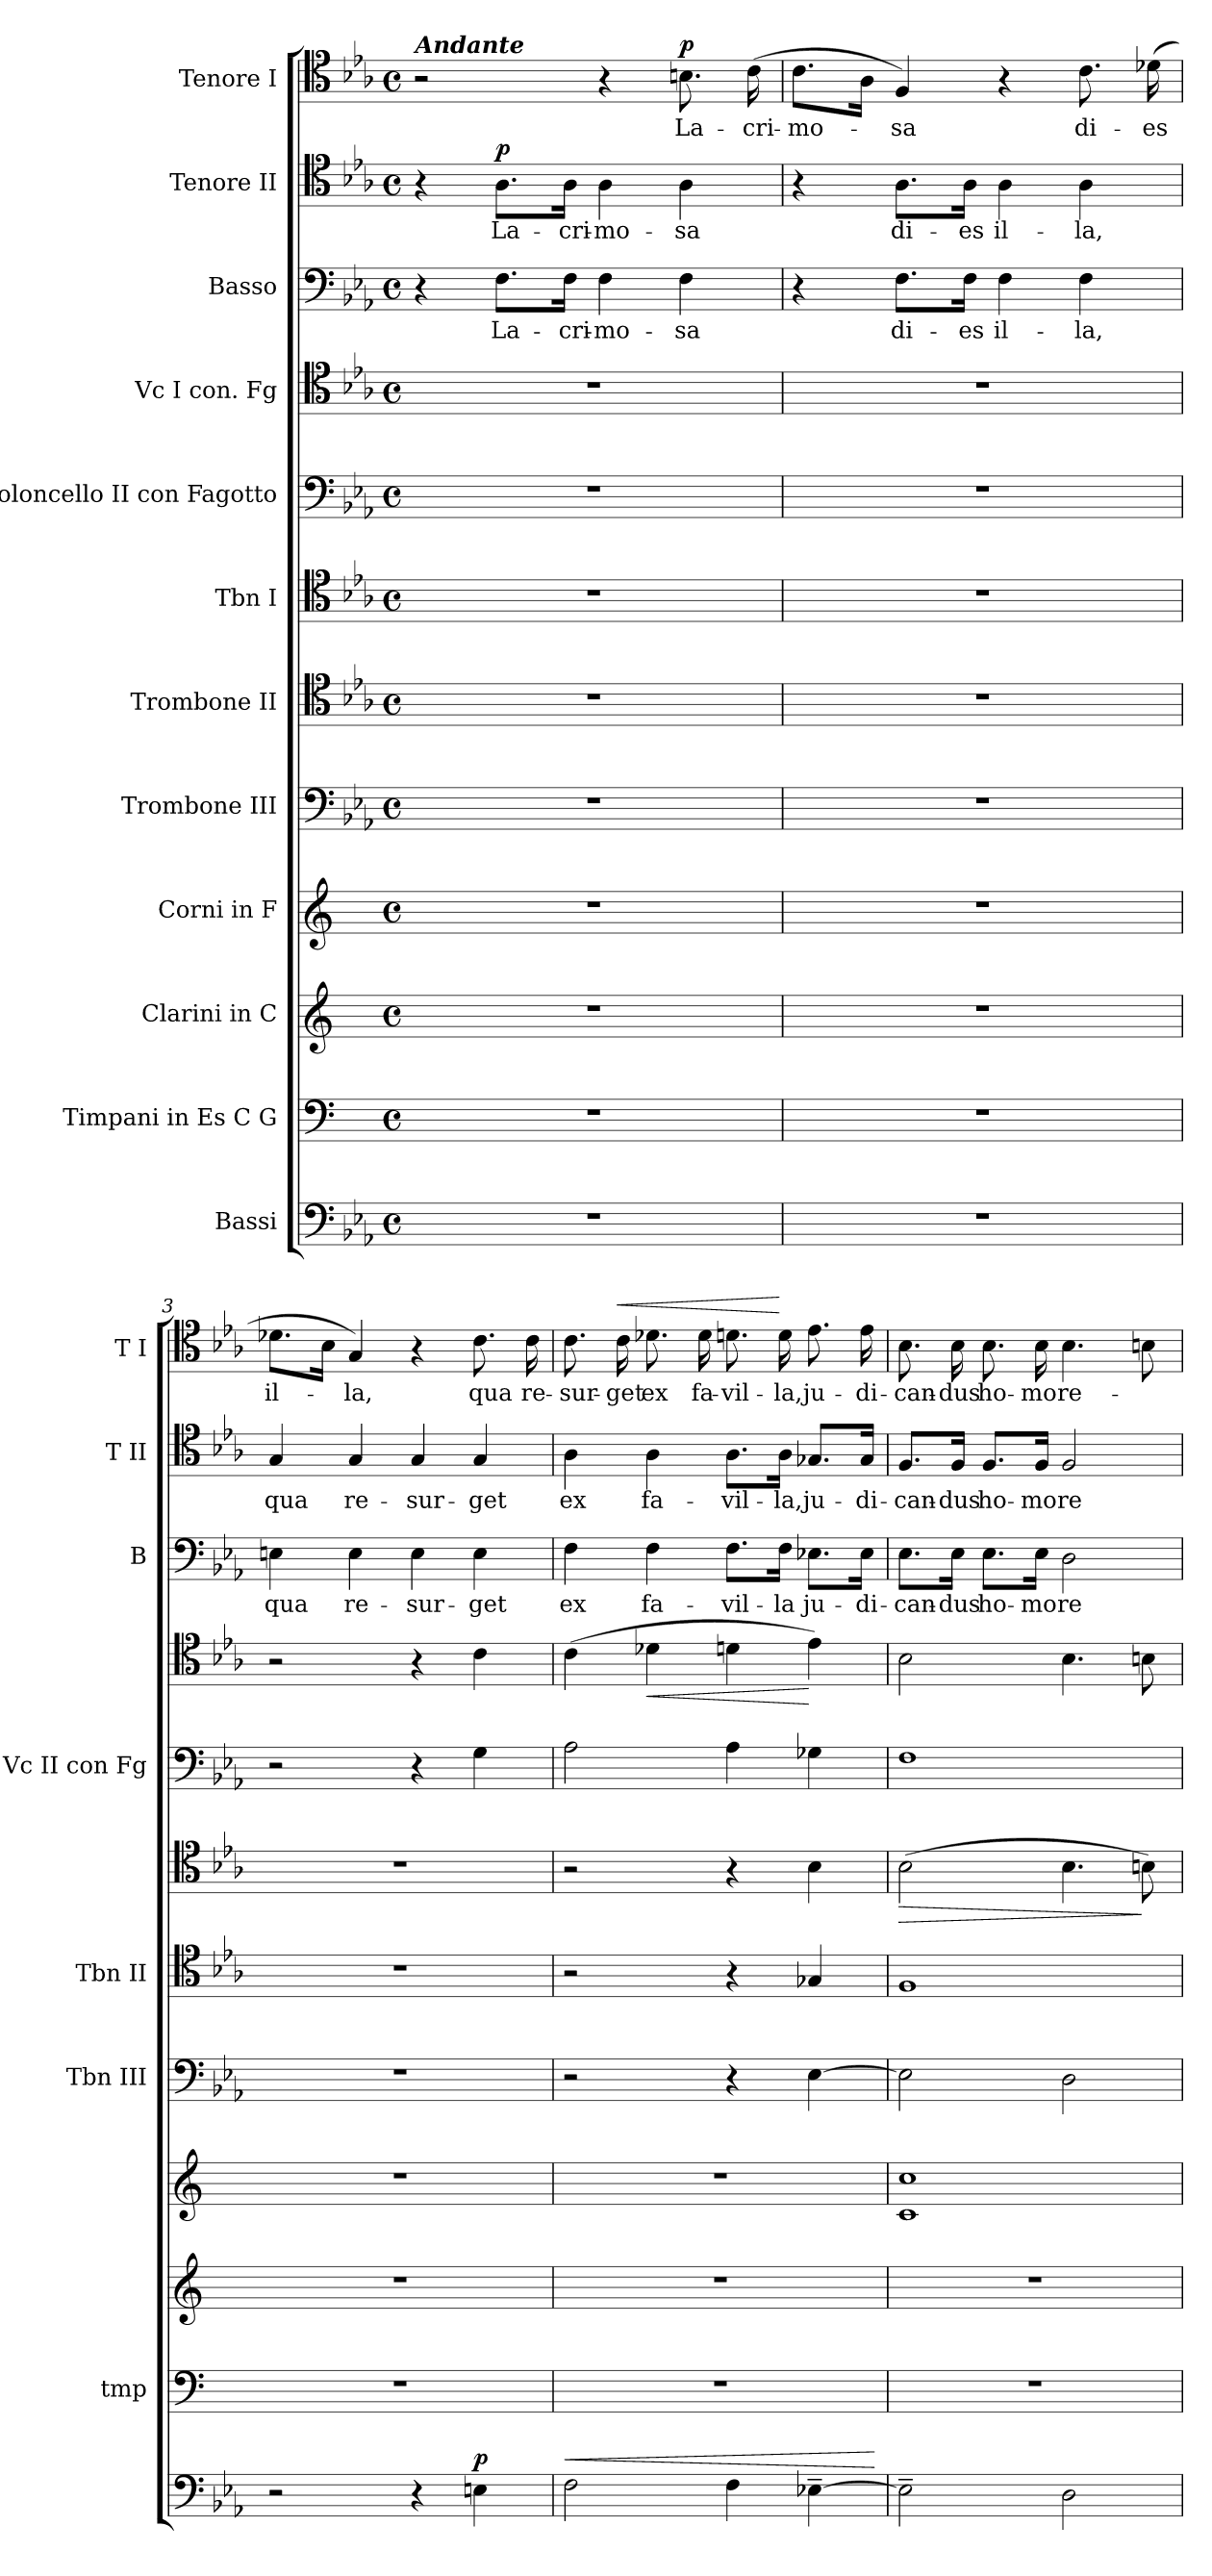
**kern	**dynam	**kern	**kern	**kern	**kern	**kern	**kern	**dynam	**kern	**kern	**dynam	**kern	**text	**kern	**text	**dynam	**kern	**text	**dynam
*part12	*part12	*part11	*part10	*part9	*part8	*part7	*part6	*part6	*part5	*part4	*part4	*part3	*part3	*part2	*part2	*part2	*part1	*part1	*part1
*staff12	*staff12	*staff11	*staff10	*staff9	*staff8	*staff7	*staff6	*staff6	*staff5	*staff4	*staff4	*staff3	*staff3	*staff2	*staff2	*staff2	*staff1	*staff1	*staff1
*I"Bassi	*	*I"Timpani in Es C G	*I"Clarini in C	*I"Corni in F	*I"Trombone III	*I"Trombone II	*I"Tbn I	*	*I"Violoncello II con Fagotto	*I"Vc I con. Fg	*	*I"Basso	*	*I"Tenore II	*	*	*I"Tenore I	*	*
*	*	*I'tmp	*	*	*I'Tbn III	*I'Tbn II	*	*	*I'Vc II con Fg	*	*	*I'B	*	*I'T II	*	*	*I'T I	*	*
*clefF4	*	*clefF4	*clefG2	*clefG2	*clefF4	*clefC4	*clefC4	*	*clefF4	*clefC4	*	*clefF4	*	*clefC4	*	*	*clefC4	*	*
*	*	*	*	*ITrd4c7	*	*	*	*	*	*	*	*	*	*	*	*	*	*	*
*k[b-e-a-]	*	*k[]	*k[]	*k[b-]	*k[b-e-a-]	*k[b-e-a-]	*k[b-e-a-]	*	*k[b-e-a-]	*k[b-e-a-]	*	*k[b-e-a-]	*	*k[b-e-a-]	*	*	*k[b-e-a-]	*	*
*c:	*	*	*	*	*c:	*c:	*c:	*	*c:	*c:	*	*c:	*	*c:	*	*	*c:	*	*
*M4/4	*	*M4/4	*M4/4	*M4/4	*M4/4	*M4/4	*M4/4	*	*M4/4	*M4/4	*	*M4/4	*	*M4/4	*	*	*M4/4	*	*
*met(c)	*	*met(c)	*met(c)	*met(c)	*met(c)	*met(c)	*met(c)	*	*met(c)	*met(c)	*	*met(c)	*	*met(c)	*	*	*met(c)	*	*
=1	=1	=1	=1	=1	=1	=1	=1	=1	=1	=1	=1	=1	=1	=1	=1	=1	=1	=1	=1
!	!	!	!	!	!	!	!	!	!	!	!	!	!	!	!	!	!LO:TX:a:Bi:t=Andante	!	!
1r	.	1r	1r	1r	1r	1r	1r	.	1r	1r	.	4r	.	4r	.	.	2r	.	.
!	!	!	!	!	!	!	!	!	!	!	!	!	!	!	!	!LO:DY:a	!	!	!
.	.	.	.	.	.	.	.	.	.	.	.	8.F\L	La-	8.A-\L	La-	p	.	.	.
.	.	.	.	.	.	.	.	.	.	.	.	16F\Jk	-cri-	16A-\Jk	-cri-	.	.	.	.
.	.	.	.	.	.	.	.	.	.	.	.	4F\	-mo-	4A-\	-mo-	.	4r	.	.
!	!	!	!	!	!	!	!	!	!	!	!	!	!	!	!	!	!	!	!LO:DY:a
.	.	.	.	.	.	.	.	.	.	.	.	4F\	-sa	4A-\	-sa	.	8.Bn\	La-	p
.	.	.	.	.	.	.	.	.	.	.	.	.	.	.	.	.	(>16c\	-cri-	.
=2	=2	=2	=2	=2	=2	=2	=2	=2	=2	=2	=2	=2	=2	=2	=2	=2	=2	=2	=2
1r	.	1r	1r	1r	1r	1r	1r	.	1r	1r	.	4r	.	4r	.	.	8.c\L	-mo-	.
.	.	.	.	.	.	.	.	.	.	.	.	.	.	.	.	.	16A-\Jk	.	.
.	.	.	.	.	.	.	.	.	.	.	.	8.F\L	di-	8.A-\L	di-	.	4F/)	-sa	.
.	.	.	.	.	.	.	.	.	.	.	.	16F\Jk	-es	16A-\Jk	-es	.	.	.	.
.	.	.	.	.	.	.	.	.	.	.	.	4F\	il-	4A-\	il-	.	4r	.	.
.	.	.	.	.	.	.	.	.	.	.	.	4F\	-la,	4A-\	-la,	.	8.c\	di-	.
.	.	.	.	.	.	.	.	.	.	.	.	.	.	.	.	.	(>16d-X\	-es	.
=3	=3	=3	=3	=3	=3	=3	=3	=3	=3	=3	=3	=3	=3	=3	=3	=3	=3	=3	=3
2r	.	1r	1r	1r	1r	1r	1r	.	2r	2r	.	4En\	qua	4G/	qua	.	8.d-X\L	il-	.
.	.	.	.	.	.	.	.	.	.	.	.	.	.	.	.	.	16B-\Jk	.	.
.	.	.	.	.	.	.	.	.	.	.	.	4E\	re-	4G/	re-	.	4G/)	-la,	.
4r	.	.	.	.	.	.	.	.	4r	4r	.	4E\	-sur-	4G/	-sur-	.	4r	.	.
!	!LO:DY:a	!	!	!	!	!	!	!	!	!	!	!	!	!	!	!	!	!	!
4En\	p	.	.	.	.	.	.	.	4G\	4c\	.	4E\	-get	4G/	-get	.	8.c\	qua	.
.	.	.	.	.	.	.	.	.	.	.	.	.	.	.	.	.	16c\	re-	.
=4	=4	=4	=4	=4	=4	=4	=4	=4	=4	=4	=4	=4	=4	=4	=4	=4	=4	=4	=4
!	!LO:HP:a	!	!	!	!	!	!	!	!	!	!	!	!	!	!	!	!	!	!
2F\	<	1r	1r	1r	2r	2r	2r	.	2A-\	(>4c\	.	4F\	ex	4A-\	ex	.	8.c\	-sur-	.
!	!	!	!	!	!	!	!	!	!	!	!	!	!	!	!	!	!	!	!LO:HP:a
.	.	.	.	.	.	.	.	.	.	.	.	.	.	.	.	.	16c\	-get	<
!	!	!	!	!	!	!	!	!	!	!	!LO:HP:b	!	!	!	!	!	!	!	!
.	.	.	.	.	.	.	.	.	.	4d-X\	<	4F\	fa-	4A-\	fa-	.	8.d-X\	ex	.
.	.	.	.	.	.	.	.	.	.	.	.	.	.	.	.	.	16d-\	fa-	.
4F\	.	.	.	.	4r	4r	4r	.	4A-\	4dn\	.	8.F\L	-vil-	8.A-\L	-vil-	.	8.dn\	-vil-	.
.	.	.	.	.	.	.	.	.	.	.	.	16F\Jk	-la	16A-\Jk	-la,	.	16d\	-la,	[
[4E-X~\	.	.	.	.	[4E-\	4G-X/	4B-\	.	4G-X\	4e-\)	[	8.E-X\L	ju-	8.G-X/L	ju-	.	8.e-\	ju-	.
.	.	.	.	.	.	.	.	.	.	.	.	16E-\Jk	-di-	16G-/Jk	-di-	.	16e-\	-di-	.
.	[	.	.	.	.	.	.	.	.	.	.	.	.	.	.	.	.	.	.
=5	=5	=5	=5	=5	=5	=5	=5	=5	=5	=5	=5	=5	=5	=5	=5	=5	=5	=5	=5
!	!	!	!	!	!	!	!	!LO:HP:b	!	!	!	!	!	!	!	!	!	!	!
2E-~\]	.	1r	1r	1F/ 1f/	2E-\]	1F/	(>2B-\	>	1F\	2B-\	.	8.E-\L	-can-	8.F/L	-can-	.	8.B-\	-can-	.
.	.	.	.	.	.	.	.	.	.	.	.	16E-\Jk	-dus	16F/Jk	-dus	.	16B-\	-dus	.
.	.	.	.	.	.	.	.	.	.	.	.	8.E-\L	ho-	8.F/L	ho-	.	8.B-\	ho-	.
.	.	.	.	.	.	.	.	.	.	.	.	16E-\Jk	-mo	16F/Jk	-mo	.	16B-\	-mo	.
2D\	.	.	.	.	2D\	.	4.B-\	.	.	4.B-\	.	2D\	re-	2F/	re-	.	4.B-\	re-	.
.	.	.	.	.	.	.	8Bn\)	]	.	8Bn\	.	.	.	.	.	.	8Bn\	.	.
=	=	=	=	=	=	=	=	=	=	=	=	=	=	=	=	=	=	=	=
*-	*-	*-	*-	*-	*-	*-	*-	*-	*-	*-	*-	*-	*-	*-	*-	*-	*-	*-	*-
